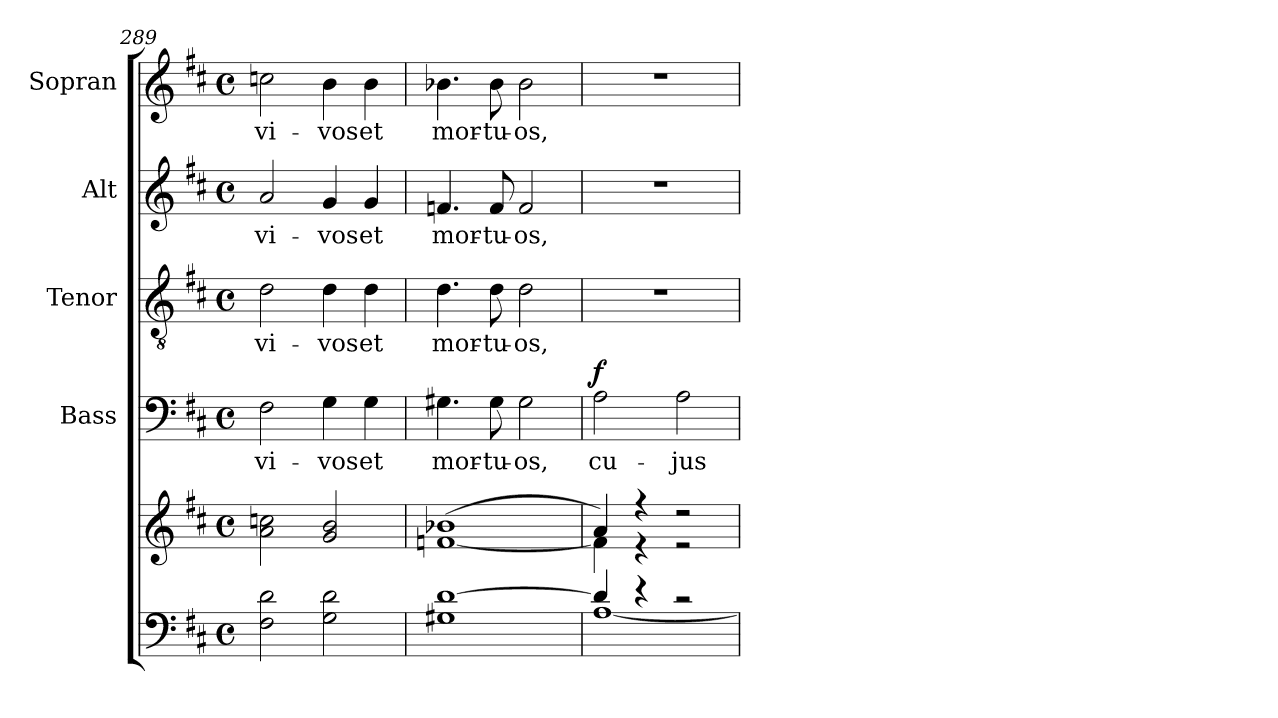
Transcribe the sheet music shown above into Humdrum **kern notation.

**kern	**kern	**kern	**text	**dynam	**kern	**text	**kern	**text	**kern	**text
*part5	*part5	*part4	*part4	*part4	*part3	*part3	*part2	*part2	*part1	*part1
*staff6	*staff5	*staff4	*staff4	*staff4	*staff3	*staff3	*staff2	*staff2	*staff1	*staff1
*	*	*I"Bass	*	*	*I"Tenor	*	*I"Alt	*	*I"Sopran	*
*	*	*I'B.	*	*	*I'T.	*	*I'A.	*	*I'S.	*
*clefF4	*clefG2	*clefF4	*	*	*clefGv2	*	*clefG2	*	*clefG2	*
*k[f#c#]	*k[f#c#]	*k[f#c#]	*	*	*k[f#c#]	*	*k[f#c#]	*	*k[f#c#]	*
*D:	*D:	*D:	*	*	*D:	*	*D:	*	*D:	*
*M4/4	*M4/4	*M4/4	*	*	*M4/4	*	*M4/4	*	*M4/4	*
*met(c)	*met(c)	*met(c)	*	*	*met(c)	*	*met(c)	*	*met(c)	*
=289	=289	=289	=289	=289	=289	=289	=289	=289	=289	=289
!	!	!	!LO:LY:b	!	!	!LO:LY:b	!	!LO:LY:b	!	!LO:LY:b
2F#\ 2d\	2a\ 2ccn\	2F#\	vi-	.	2d\	vi-	2a/	vi-	2ccn\	vi-
!	!	!	!LO:LY:b	!	!	!LO:LY:b	!	!LO:LY:b	!	!LO:LY:b
2G\ 2d\	2g/ 2b/	4G\	-vos	.	4d\	-vos	4g/	-vos	4b\	-vos
!	!	!	!LO:LY:b	!	!	!LO:LY:b	!	!LO:LY:b	!	!LO:LY:b
.	.	4G\	et	.	4d\	et	4g/	et	4b\	et
=290	=290	=290	=290	=290	=290	=290	=290	=290	=290	=290
*^	*^	*	*	*	*	*	*	*	*	*
!	!	!	!	!	!LO:LY:b	!	!	!LO:LY:b	!	!LO:LY:b	!	!LO:LY:b
[>1d	1G#X	(>1b-X	[<1fn	4.G#X\	mor-	.	4.d\	mor-	4.fn/	mor-	4.b-X\	mor-
!	!	!	!	!	!LO:LY:b	!	!	!LO:LY:b	!	!LO:LY:b	!	!LO:LY:b
.	.	.	.	8G#\	-tu-	.	8d\	-tu-	8f/	-tu-	8b-\	-tu-
!	!	!	!	!	!LO:LY:b	!	!	!LO:LY:b	!	!LO:LY:b	!	!LO:LY:b
.	.	.	.	2G#\	-os,	.	2d\	-os,	2f/	-os,	2b-\	-os,
=291	=291	=291	=291	=291	=291	=291	=291	=291	=291	=291	=291	=291
!	!	!	!	!	!LO:LY:b	!LO:DY:a	!	!	!	!	!	!
4d/]	[<1A	4a/)	4f\]	2A\	cu-	f	1r	.	1r	.	1r	.
4re	.	4r	4r	.	.	.	.	.	.	.	.	.
!	!	!	!	!	!LO:LY:b	!	!	!	!	!	!	!
2rc	.	2r	2r	2A\	-jus	.	.	.	.	.	.	.
*v	*v	*	*	*	*	*	*	*	*	*	*	*
*	*v	*v	*	*	*	*	*	*	*	*	*
=	=	=	=	=	=	=	=	=	=	=
*-	*-	*-	*-	*-	*-	*-	*-	*-	*-	*-
